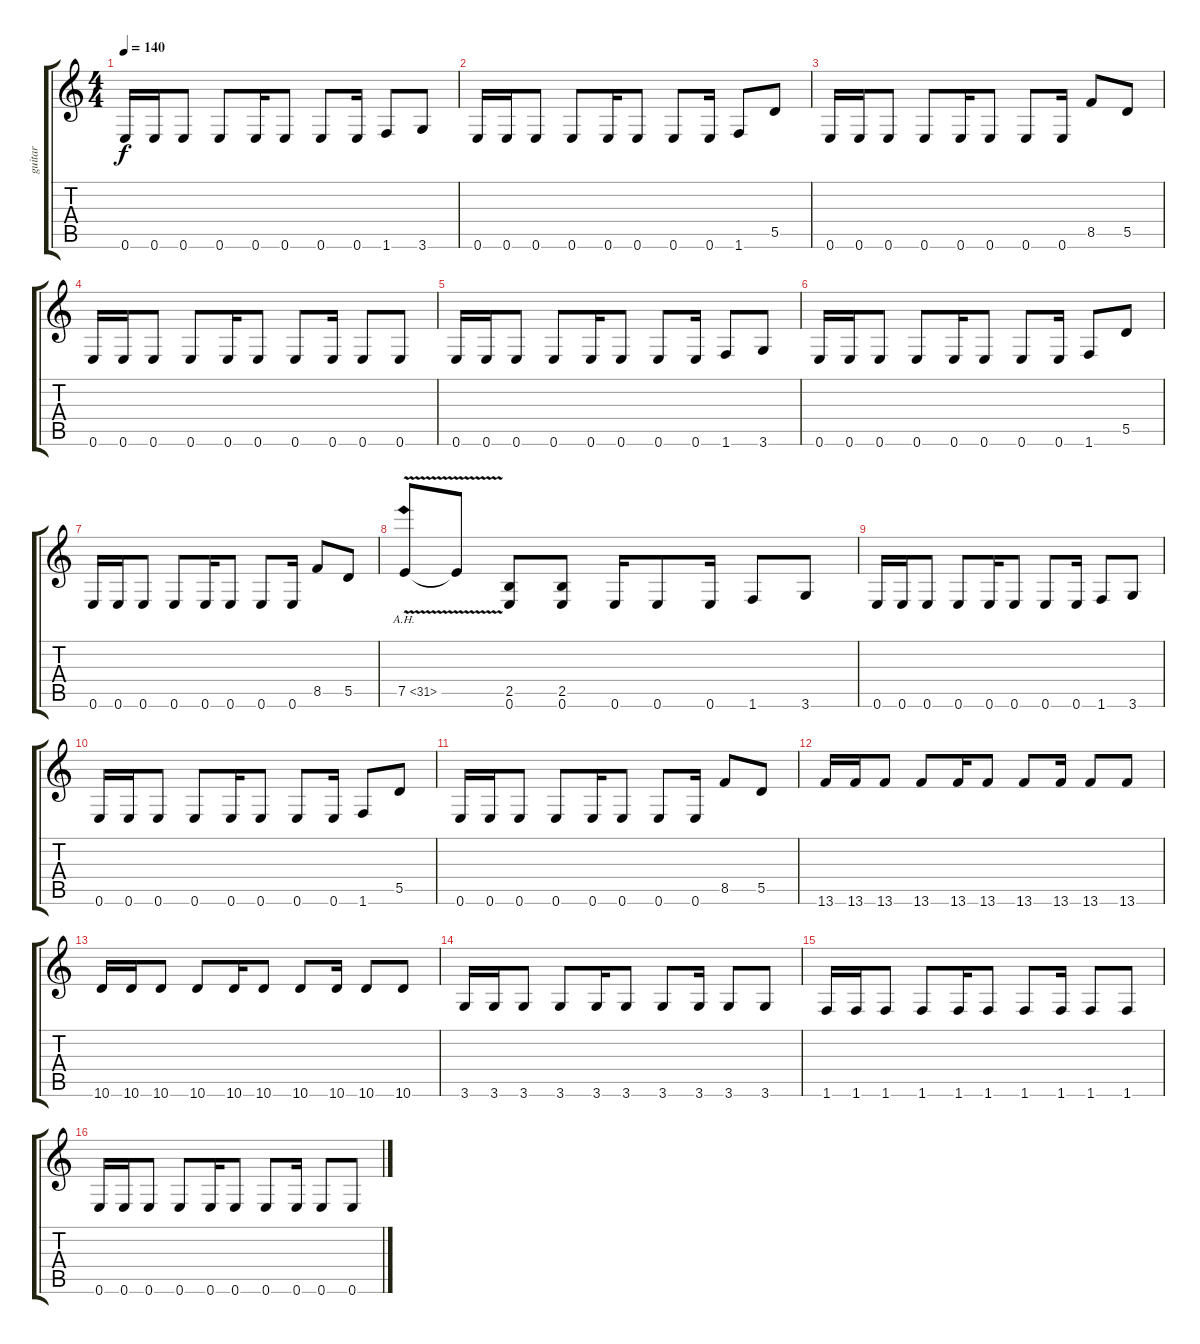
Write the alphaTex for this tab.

\track ("guitar" "guitar") {instrument distortionguitar}
\staff {score tabs}
\tuning (E4 B3 G3 D3 A2 E2) {hide}
\ts (4 4)
\tempo 140
\clef g2
\ks c
0.6.16{dy f} 0.6.16 0.6.8 0.6.8 0.6.16 0.6.8 0.6.8 0.6.16 1.6.8 3.6.8 |
0.6.16 0.6.16 0.6.8 0.6.8 0.6.16 0.6.8 0.6.8 0.6.16 1.6.8 5.5.8 |
0.6.16 0.6.16 0.6.8 0.6.8 0.6.16 0.6.8 0.6.8 0.6.16 8.5.8 5.5.8 |
0.6.16 0.6.16 0.6.8 0.6.8 0.6.16 0.6.8 0.6.8 0.6.16 0.6.8 0.6.8 |
0.6.16 0.6.16 0.6.8 0.6.8 0.6.16 0.6.8 0.6.8 0.6.16 1.6.8 3.6.8 |
0.6.16 0.6.16 0.6.8 0.6.8 0.6.16 0.6.8 0.6.8 0.6.16 1.6.8 5.5.8 |
0.6.16 0.6.16 0.6.8 0.6.8 0.6.16 0.6.8 0.6.8 0.6.16 8.5.8 5.5.8 |
7.5{ah 24 v}.8 7.5{t}.8 (2.5 0.6).8 (2.5 0.6).8 0.6.16 0.6.8 0.6.16 1.6.8 3.6.8 |
0.6.16 0.6.16 0.6.8 0.6.8 0.6.16 0.6.8 0.6.8 0.6.16 1.6.8 3.6.8 |
0.6.16 0.6.16 0.6.8 0.6.8 0.6.16 0.6.8 0.6.8 0.6.16 1.6.8 5.5.8 |
0.6.16 0.6.16 0.6.8 0.6.8 0.6.16 0.6.8 0.6.8 0.6.16 8.5.8 5.5.8 |
13.6.16 13.6.16 13.6.8 13.6.8 13.6.16 13.6.8 13.6.8 13.6.16 13.6.8 13.6.8 |
10.6.16 10.6.16 10.6.8 10.6.8 10.6.16 10.6.8 10.6.8 10.6.16 10.6.8 10.6.8 |
3.6.16 3.6.16 3.6.8 3.6.8 3.6.16 3.6.8 3.6.8 3.6.16 3.6.8 3.6.8 |
1.6.16 1.6.16 1.6.8 1.6.8 1.6.16 1.6.8 1.6.8 1.6.16 1.6.8 1.6.8 |
0.6.16 0.6.16 0.6.8 0.6.8 0.6.16 0.6.8 0.6.8 0.6.16 0.6.8 0.6.8
